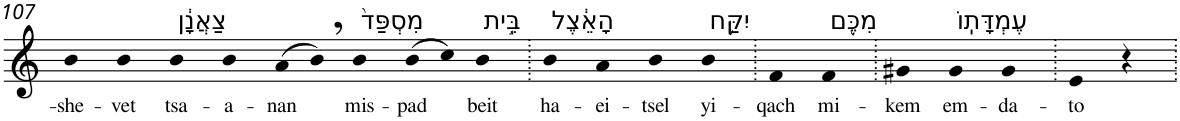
**kern	**text
*part1	*part1
*staff1	*staff1
*I"Piano	*
*I'Pno	*
!!LO:PB:g=z
*clefG2	*
*k[]	*
=107	=107
!	!LO:LY:b
4b	-she-
!	!LO:LY:b
4b	-vet
!LO:TX:a:t=צַאֲנָ֔ן	!
!	!LO:LY:b
4b	tsa-
!	!LO:LY:b
4b	-a-
!	!LO:LY:b
(>8a	-nan
8b,)	.
!LO:TX:a:t=מִסְפַּד֙	!
!	!LO:LY:b
4b	mis-
!	!LO:LY:b
(>8b	-pad
8cc)	.
!LO:TX:a:t=בֵּ֣ית	!
!	!LO:LY:b
4b	beit
=108.	=108.
!LO:TX:a:t=הָאֵ֔צֶל	!
!	!LO:LY:b
4b	ha-
!	!LO:LY:b
4a	-ei-
!	!LO:LY:b
4b	-tsel
!LO:TX:a:t=יִקַּ֥ח	!
!	!LO:LY:b
4b	yi-
=109.	=109.
!	!LO:LY:b
4f	-qach
!LO:TX:a:t=מִכֶּ֖ם	!
!	!LO:LY:b
4f	mi-
=110.	=110.
!	!LO:LY:b
4g#X	-kem
!LO:TX:a:t=עֶמְדָּתֽוֹ	!
!	!LO:LY:b
4g#	em-
!	!LO:LY:b
4g#	-da-
=111.	=111.
!	!LO:LY:b
4e	-to
4r	.
=.	=.
*-	*-
